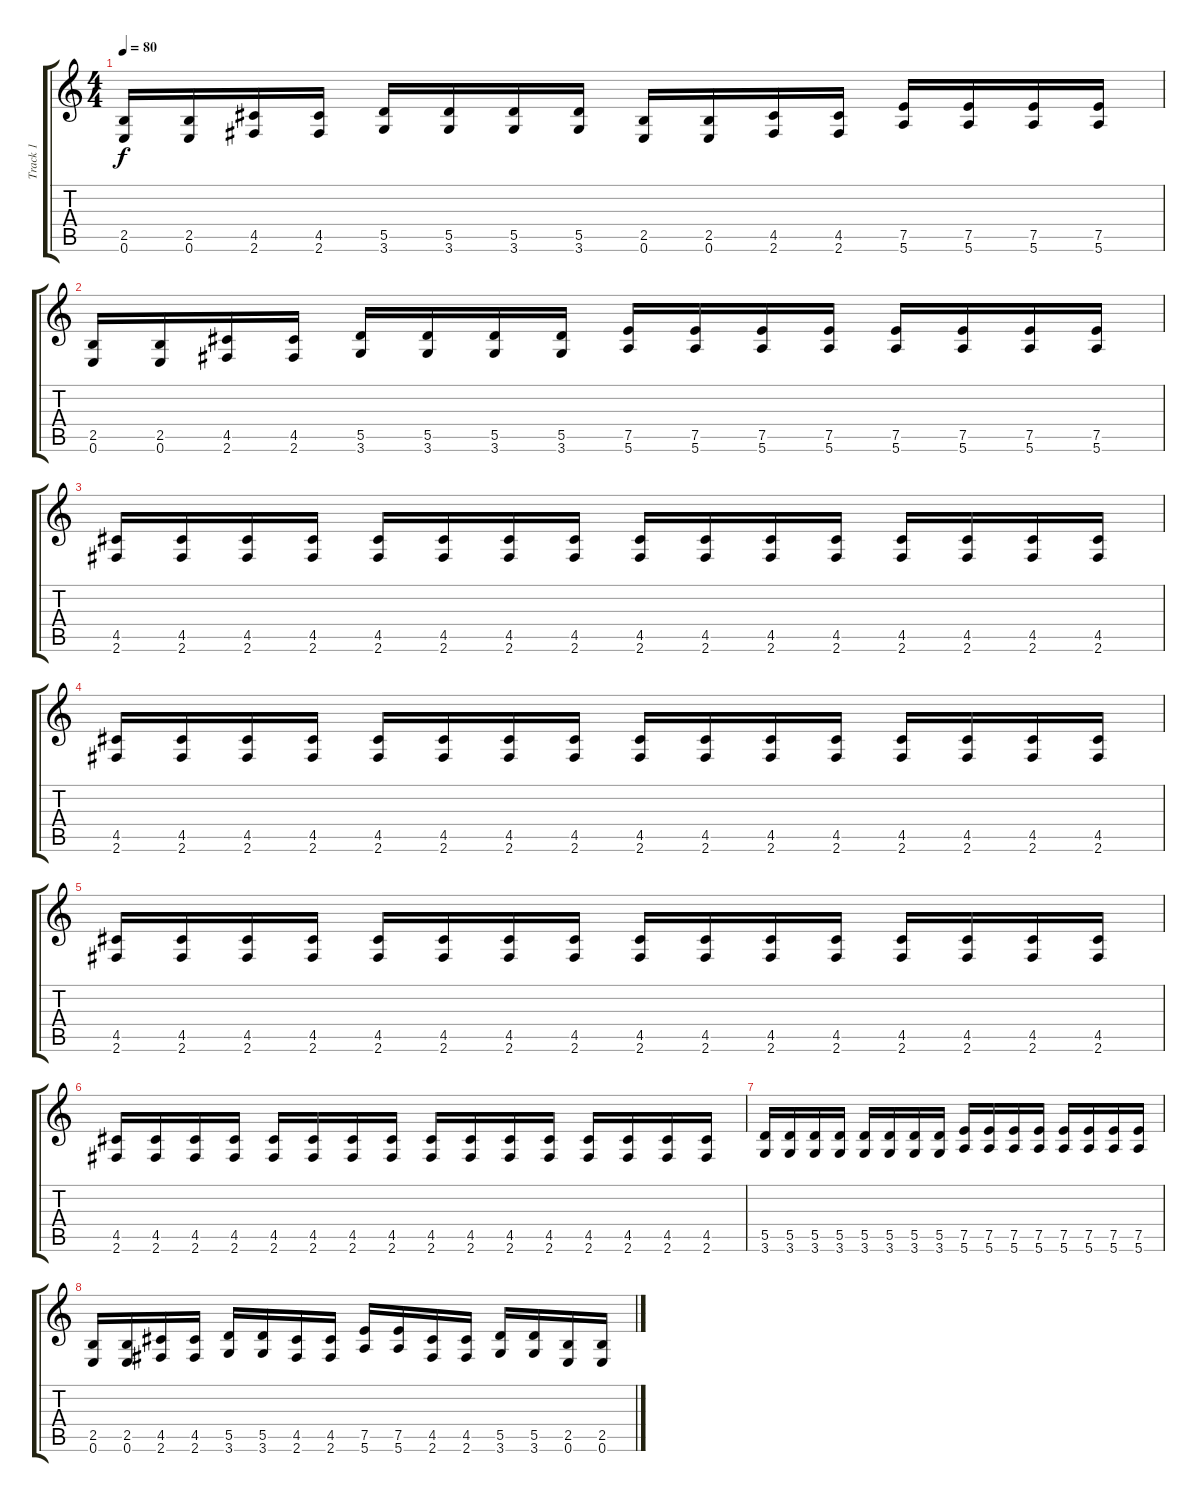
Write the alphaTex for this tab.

\track ("Track 1" "Track 1") {instrument distortionguitar}
\staff {score tabs}
\tuning (E4 B3 G3 D3 A2 E2) {hide}
\ts (4 4)
\tempo 80
\clef g2
\ks c
(2.5 0.6).16{dy f} (2.5 0.6).16 (4.5 2.6).16 (4.5 2.6).16 (5.5 3.6).16 (5.5 3.6).16 (5.5 3.6).16 (5.5 3.6).16 (2.5 0.6).16 (2.5 0.6).16 (4.5 2.6).16 (4.5 2.6).16 (7.5 5.6).16 (7.5 5.6).16 (7.5 5.6).16 (7.5 5.6).16 |
(2.5 0.6).16 (2.5 0.6).16 (4.5 2.6).16 (4.5 2.6).16 (5.5 3.6).16 (5.5 3.6).16 (5.5 3.6).16 (5.5 3.6).16 (7.5 5.6).16 (7.5 5.6).16 (7.5 5.6).16 (7.5 5.6).16 (7.5 5.6).16 (7.5 5.6).16 (7.5 5.6).16 (7.5 5.6).16 |
(4.5 2.6).16 (4.5 2.6).16 (4.5 2.6).16 (4.5 2.6).16 (4.5 2.6).16 (4.5 2.6).16 (4.5 2.6).16 (4.5 2.6).16 (4.5 2.6).16 (4.5 2.6).16 (4.5 2.6).16 (4.5 2.6).16 (4.5 2.6).16 (4.5 2.6).16 (4.5 2.6).16 (4.5 2.6).16 |
(4.5 2.6).16 (4.5 2.6).16 (4.5 2.6).16 (4.5 2.6).16 (4.5 2.6).16 (4.5 2.6).16 (4.5 2.6).16 (4.5 2.6).16 (4.5 2.6).16 (4.5 2.6).16 (4.5 2.6).16 (4.5 2.6).16 (4.5 2.6).16 (4.5 2.6).16 (4.5 2.6).16 (4.5 2.6).16 |
(4.5 2.6).16 (4.5 2.6).16 (4.5 2.6).16 (4.5 2.6).16 (4.5 2.6).16 (4.5 2.6).16 (4.5 2.6).16 (4.5 2.6).16 (4.5 2.6).16 (4.5 2.6).16 (4.5 2.6).16 (4.5 2.6).16 (4.5 2.6).16 (4.5 2.6).16 (4.5 2.6).16 (4.5 2.6).16 |
(4.5 2.6).16 (4.5 2.6).16 (4.5 2.6).16 (4.5 2.6).16 (4.5 2.6).16 (4.5 2.6).16 (4.5 2.6).16 (4.5 2.6).16 (4.5 2.6).16 (4.5 2.6).16 (4.5 2.6).16 (4.5 2.6).16 (4.5 2.6).16 (4.5 2.6).16 (4.5 2.6).16 (4.5 2.6).16 |
(5.5 3.6).16 (5.5 3.6).16 (5.5 3.6).16 (5.5 3.6).16 (5.5 3.6).16 (5.5 3.6).16 (5.5 3.6).16 (5.5 3.6).16 (7.5 5.6).16 (7.5 5.6).16 (7.5 5.6).16 (7.5 5.6).16 (7.5 5.6).16 (7.5 5.6).16 (7.5 5.6).16 (7.5 5.6).16 |
(2.5 0.6).16 (2.5 0.6).16 (4.5 2.6).16 (4.5 2.6).16 (5.5 3.6).16 (5.5 3.6).16 (4.5 2.6).16 (4.5 2.6).16 (7.5 5.6).16 (7.5 5.6).16 (4.5 2.6).16 (4.5 2.6).16 (5.5 3.6).16 (5.5 3.6).16 (2.5 0.6).16 (2.5 0.6).16
